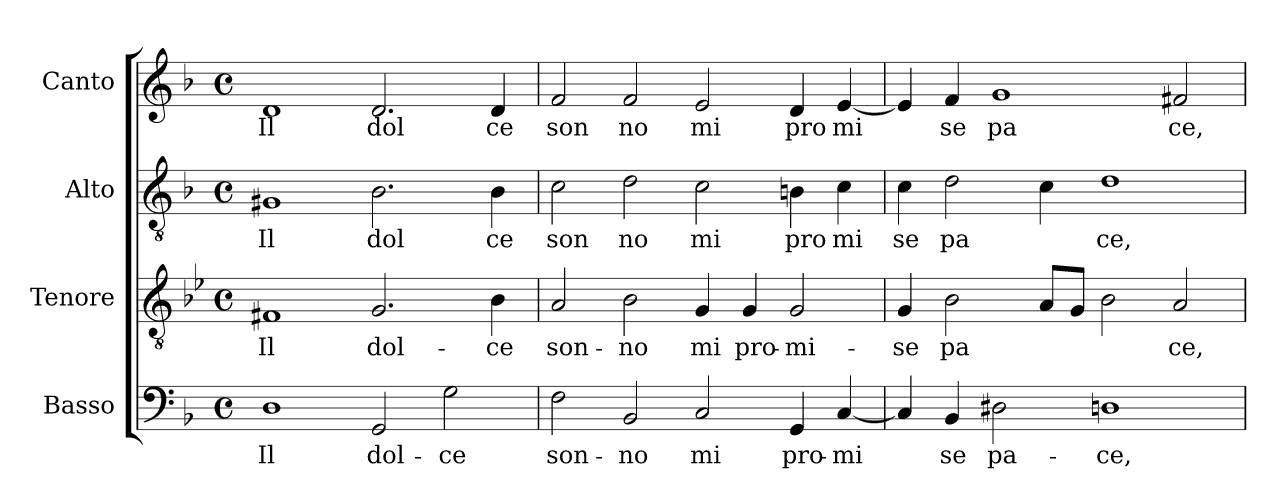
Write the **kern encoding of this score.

**kern	**text	**kern	**text	**kern	**text	**kern	**text
*part4	*part4	*part3	*part3	*part2	*part2	*part1	*part1
*staff4	*staff4	*staff3	*staff3	*staff2	*staff2	*staff1	*staff1
*I"Basso	*	*I"Tenore	*	*I"Alto	*	*I"Canto	*
!!LO:PB:g=z
*stria5	*	*stria5	*	*stria5	*	*stria5	*
*clefF4	*	*clefGv2	*	*clefGv2	*	*clefG2	*
*ITrd-3c-5	*	*	*	*ITrd-3c-5	*	*ITrd-3c-5	*
*k[b-e-]	*	*k[b-e-]	*	*k[b-e-]	*	*k[b-e-]	*
*B-:	*	*B-:	*	*B-:	*	*B-:	*
*M4/4	*	*M4/4	*	*M4/4	*	*M4/4	*
*met(c)	*	*met(c)	*	*met(c)	*	*met(c)	*
=1	=1	=1	=1	=1	=1	=1	=1
!	!LO:LY:b:cj	!	!LO:LY:b:cj	!	!LO:LY:b:cj	!	!LO:LY:b:cj
1G	Il	1F#X	Il	1c#X	Il	1g	Il
!	!LO:LY:b:cj	!	!LO:LY:b:cj	!	!LO:LY:b:cj	!	!LO:LY:b:cj
2C/	dol-	2.G/	dol-	2.e-\	dol	2.g/	dol
!	!LO:LY:b:cj	!	!	!	!	!	!
2c\	-ce	.	.	.	.	.	.
!	!	!	!LO:LY:b:cj	!	!LO:LY:b:cj	!	!LO:LY:b:cj
.	.	4B-\	-ce	4e-\	ce	4g/	ce
=2	=2	=2	=2	=2	=2	=2	=2
!	!LO:LY:b:cj	!	!LO:LY:b:cj	!	!LO:LY:b:cj	!	!LO:LY:b:cj
2B-\	son-	2A/	son-	2f\	son	2b-/	son
!	!LO:LY:b:cj	!	!LO:LY:b:cj	!	!LO:LY:b:cj	!	!LO:LY:b:cj
2E-/	-no	2B-\	-no	2g\	no	2b-/	no
!	!LO:LY:b:cj	!	!LO:LY:b:cj	!	!LO:LY:b:cj	!	!LO:LY:b:cj
2F/	mi	4G/	mi	2f\	mi	2a/	mi
!	!	!	!LO:LY:b:cj	!	!	!	!
.	.	4G/	pro-	.	.	.	.
!	!LO:LY:b:cj	!	!LO:LY:b:cj	!	!LO:LY:b:cj	!	!LO:LY:b:cj
4C/	pro-	2G/	-mi-	4en\	pro	4g/	pro
!	!LO:LY:b:cj	!	!	!	!LO:LY:b:cj	!	!LO:LY:b:cj
[<4F/	-mi-	.	.	4f\	mi	[<4a/	mi
=3	=3	=3	=3	=3	=3	=3	=3
!	!LO:LY:b:cj	!	!LO:LY:b:cj	!	!LO:LY:b:cj	!	!LO:LY:b:cj
4F/]	--	4G/	-se	4f\	se	4a/]	.
!	!LO:LY:b:cj	!	!LO:LY:b:cj	!	!LO:LY:b:cj	!	!LO:LY:b:cj
4E-/	-se	2B-\	pa-	2g\	pa	4b-/	se
!	!LO:LY:b:cj	!	!	!	!	!	!LO:LY:b:cj
2G#X\	pa-	.	.	.	.	1cc	pa
!	!	!	!LO:LY:b:cj	!	!LO:LY:b:cj	!	!
.	.	8A/L	--	4f\	.	.	.
!	!	!	!LO:LY:b:cj	!	!	!	!
.	.	8G/J	--	.	.	.	.
!	!LO:LY:b:cj	!	!LO:LY:b:cj	!	!LO:LY:b:cj	!	!
1G	-ce,	2B-\	--	1g	ce,	.	.
!	!	!	!LO:LY:b:cj	!	!	!	!LO:LY:b:cj
.	.	2A/	-ce,	.	.	2bn/	ce,
=	=	=	=	=	=	=	=
*-	*-	*-	*-	*-	*-	*-	*-
